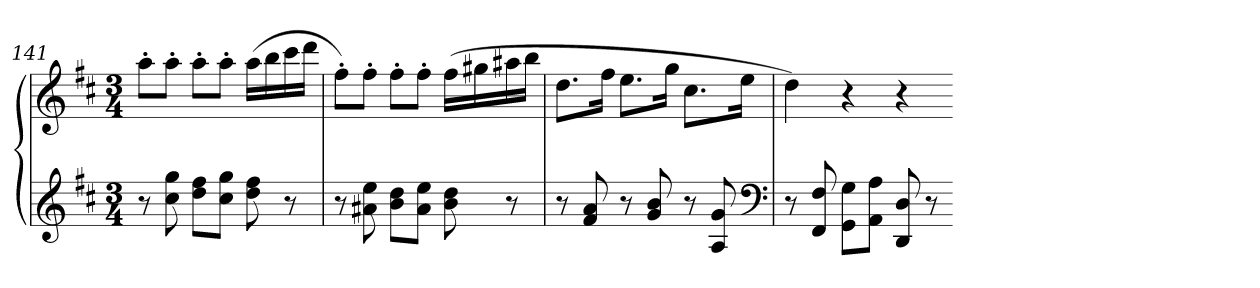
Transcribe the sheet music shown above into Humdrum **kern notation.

**kern	**kern
*part1	*part1
*staff2	*staff1
*clefG2	*clefG2
*k[f#c#]	*k[f#c#]
*M3/4	*M3/4
=141	=141
8r	8aa'L
8cc# 8gg	8aa'J
8dd 8ff#L	8aa'L
8cc# 8ggJ	8aa'J
8dd 8ff#	(16aaLL
.	16bb
8r	16ccc#
.	16dddJJ
=142	=142
8r	8ff#'L)
8a#X 8ee	8ff#'J
8b 8ddL	8ff#'L
8a# 8eeJ	8ff#'J
8b 8dd	(16ff#LL
.	16gg#X
8r	16aa#X
.	16bbJJ
=143	=143
8r	8.ddL
8f# 8a	.
.	16ff#Jk
8r	8.eeL
8g 8b	.
.	16ggJk
8r	8.cc#L
8A 8g	.
.	16eeJk
*clefF4	*
=144	=144
8r	4dd)
8FF# 8F#	.
8GG 8GL	4r
8AA 8AJ	.
8DD 8D	4r
8r	.
=-	=-
*-	*-
